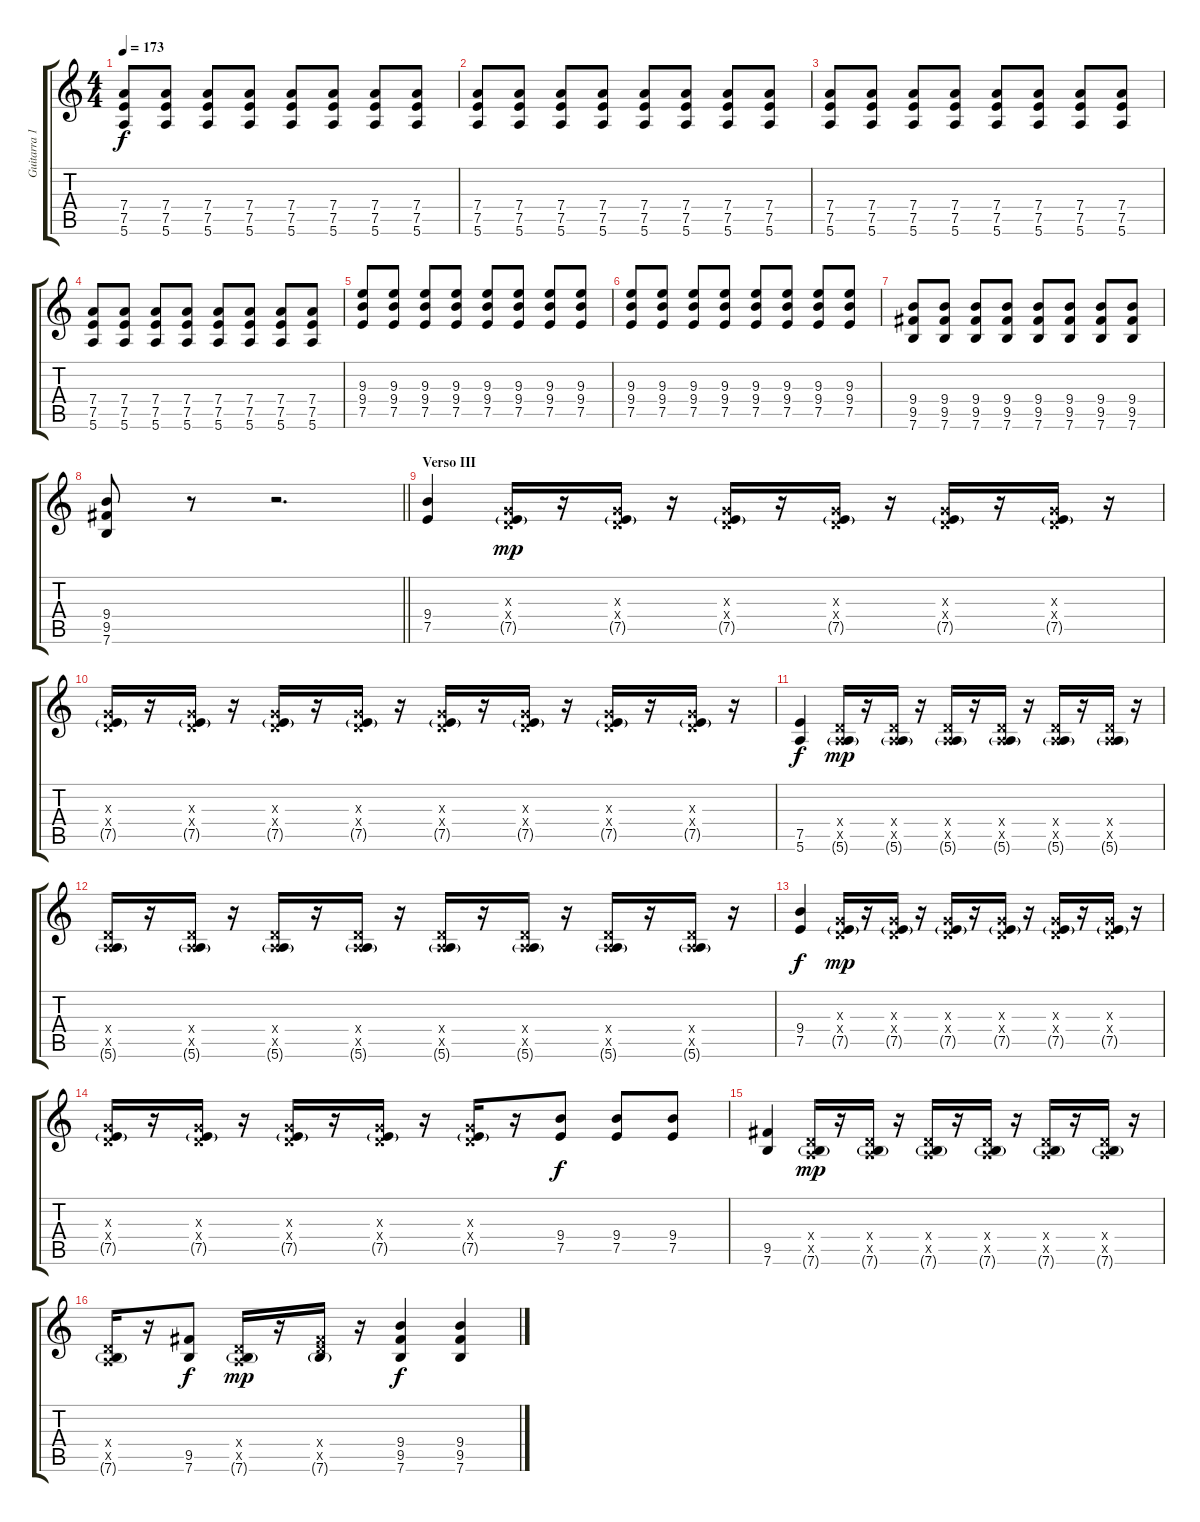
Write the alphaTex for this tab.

\track ("Guitarra 1 - Mathias" "Guitarra 1") {instrument overdrivenguitar}
\staff {score tabs}
\tuning (E4 B3 G3 D3 A2 E2) {hide}
\ts (4 4)
\tempo 173
\clef g2
\ks c
(7.4 7.5 5.6).8{dy f} (7.4 7.5 5.6).8 (7.4 7.5 5.6).8 (7.4 7.5 5.6).8 (7.4 7.5 5.6).8 (7.4 7.5 5.6).8 (7.4 7.5 5.6).8 (7.4 7.5 5.6).8 |
(7.4 7.5 5.6).8 (7.4 7.5 5.6).8 (7.4 7.5 5.6).8 (7.4 7.5 5.6).8 (7.4 7.5 5.6).8 (7.4 7.5 5.6).8 (7.4 7.5 5.6).8 (7.4 7.5 5.6).8 |
(7.4 7.5 5.6).8 (7.4 7.5 5.6).8 (7.4 7.5 5.6).8 (7.4 7.5 5.6).8 (7.4 7.5 5.6).8 (7.4 7.5 5.6).8 (7.4 7.5 5.6).8 (7.4 7.5 5.6).8 |
(7.4 7.5 5.6).8 (7.4 7.5 5.6).8 (7.4 7.5 5.6).8 (7.4 7.5 5.6).8 (7.4 7.5 5.6).8 (7.4 7.5 5.6).8 (7.4 7.5 5.6).8 (7.4 7.5 5.6).8 |
(9.3 9.4 7.5).8 (9.3 9.4 7.5).8 (9.3 9.4 7.5).8 (9.3 9.4 7.5).8 (9.3 9.4 7.5).8 (9.3 9.4 7.5).8 (9.3 9.4 7.5).8 (9.3 9.4 7.5).8 |
(9.3 9.4 7.5).8 (9.3 9.4 7.5).8 (9.3 9.4 7.5).8 (9.3 9.4 7.5).8 (9.3 9.4 7.5).8 (9.3 9.4 7.5).8 (9.3 9.4 7.5).8 (9.3 9.4 7.5).8 |
(9.4 9.5 7.6).8 (9.4 9.5 7.6).8 (9.4 9.5 7.6).8 (9.4 9.5 7.6).8 (9.4 9.5 7.6).8 (9.4 9.5 7.6).8 (9.4 9.5 7.6).8 (9.4 9.5 7.6).8 |
\barLineRight lightlight
(9.4 9.5 7.6).8 r.8 r.2{d} |
\section ("" "Verso III")
(9.4 7.5).4 (0.3{x} 0.4{x} 7.5{g}).16{dy mp} r.16 (0.3{x} 0.4{x} 7.5{g}).16 r.16 (0.3{x} 0.4{x} 7.5{g}).16 r.16 (0.3{x} 0.4{x} 7.5{g}).16 r.16 (0.3{x} 0.4{x} 7.5{g}).16 r.16 (0.3{x} 0.4{x} 7.5{g}).16 r.16 |
(0.3{x} 0.4{x} 7.5{g}).16 r.16 (0.3{x} 0.4{x} 7.5{g}).16 r.16 (0.3{x} 0.4{x} 7.5{g}).16 r.16 (0.3{x} 0.4{x} 7.5{g}).16 r.16 (0.3{x} 0.4{x} 7.5{g}).16 r.16 (0.3{x} 0.4{x} 7.5{g}).16 r.16 (0.3{x} 0.4{x} 7.5{g}).16 r.16 (0.3{x} 0.4{x} 7.5{g}).16 r.16 |
(7.5 5.6).4{dy f} (0.4{x} 0.5{x} 5.6{g}).16{dy mp} r.16 (0.4{x} 0.5{x} 5.6{g}).16 r.16 (0.4{x} 0.5{x} 5.6{g}).16 r.16 (0.4{x} 0.5{x} 5.6{g}).16 r.16 (0.4{x} 0.5{x} 5.6{g}).16 r.16 (0.4{x} 0.5{x} 5.6{g}).16 r.16 |
(0.4{x} 0.5{x} 5.6{g}).16 r.16 (0.4{x} 0.5{x} 5.6{g}).16 r.16 (0.4{x} 0.5{x} 5.6{g}).16 r.16 (0.4{x} 0.5{x} 5.6{g}).16 r.16 (0.4{x} 0.5{x} 5.6{g}).16 r.16 (0.4{x} 0.5{x} 5.6{g}).16 r.16 (0.4{x} 0.5{x} 5.6{g}).16 r.16 (0.4{x} 0.5{x} 5.6{g}).16 r.16 |
(9.4 7.5).4{dy f} (0.3{x} 0.4{x} 7.5{g}).16{dy mp} r.16 (0.3{x} 0.4{x} 7.5{g}).16 r.16 (0.3{x} 0.4{x} 7.5{g}).16 r.16 (0.3{x} 0.4{x} 7.5{g}).16 r.16 (0.3{x} 0.4{x} 7.5{g}).16 r.16 (0.3{x} 0.4{x} 7.5{g}).16 r.16 |
(0.3{x} 0.4{x} 7.5{g}).16 r.16 (0.3{x} 0.4{x} 7.5{g}).16 r.16 (0.3{x} 0.4{x} 7.5{g}).16 r.16 (0.3{x} 0.4{x} 7.5{g}).16 r.16 (0.3{x} 0.4{x} 7.5{g}).16 r.16 (9.4 7.5).8{dy f} (9.4 7.5).8 (9.4 7.5).8 |
(9.5 7.6).4 (0.4{x} 0.5{x} 7.6{g}).16{dy mp} r.16 (0.4{x} 0.5{x} 7.6{g}).16 r.16 (0.4{x} 0.5{x} 7.6{g}).16 r.16 (0.4{x} 0.5{x} 7.6{g}).16 r.16 (0.4{x} 0.5{x} 7.6{g}).16 r.16 (0.4{x} 0.5{x} 7.6{g}).16 r.16 |
(0.4{x} 0.5{x} 7.6{g}).16 r.16 (9.5 7.6).8{dy f} (0.4{x} 0.5{x} 7.6{g}).16{dy mp} r.16 (0.4{x} 9.5{x} 7.6{g}).16 r.16 (9.4 9.5 7.6).4{dy f} (9.4 9.5 7.6).4
